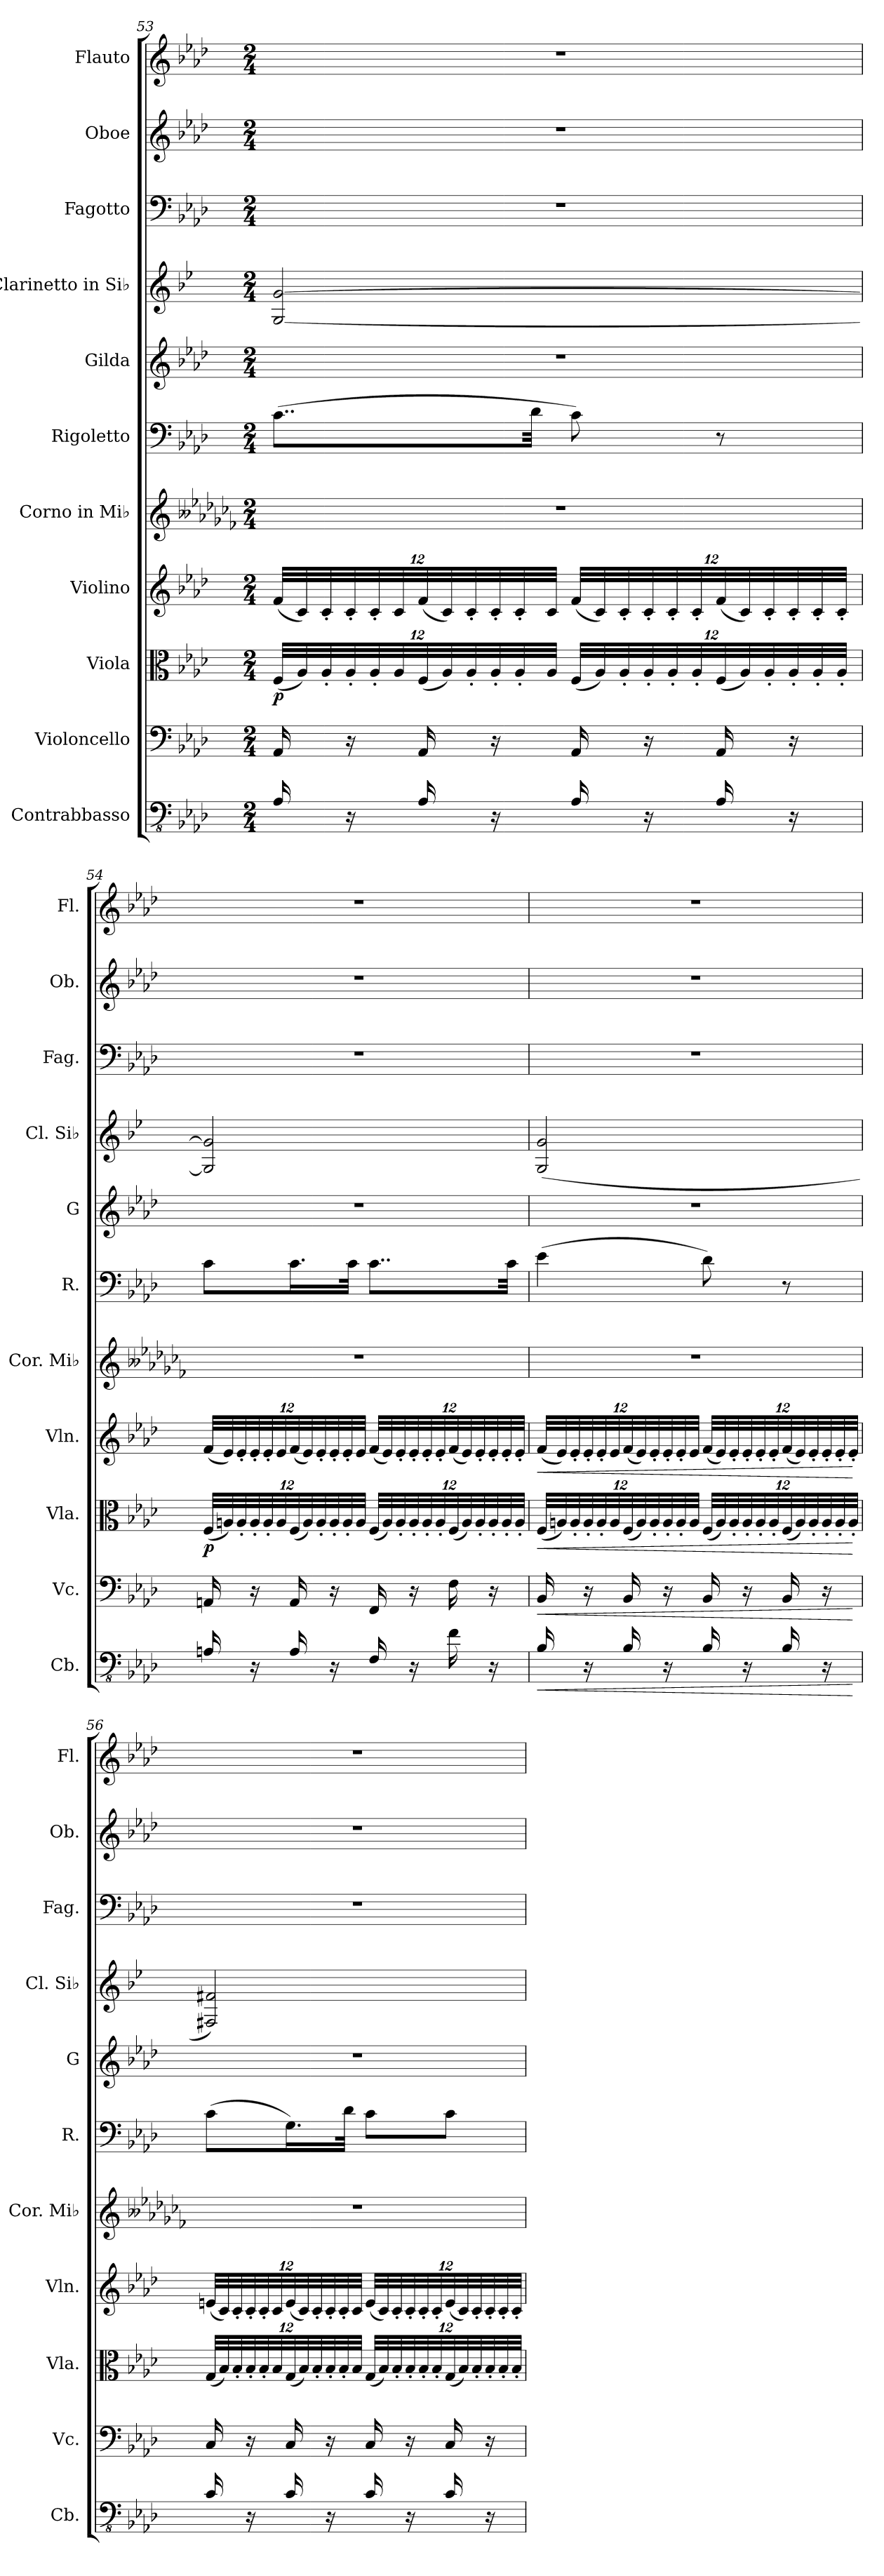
**kern	**dynam	**kern	**dynam	**kern	**dynam	**kern	**dynam	**kern	**kern	**kern	**kern	**kern	**kern	**kern
*part11	*part11	*part10	*part10	*part9	*part9	*part8	*part8	*part7	*part6	*part5	*part4	*part3	*part2	*part1
*staff11	*staff11	*staff10	*staff10	*staff9	*staff9	*staff8	*staff8	*staff7	*staff6	*staff5	*staff4	*staff3	*staff2	*staff1
*I"Contrabbasso	*	*I"Violoncello	*	*I"Viola	*	*I"Violino	*	*I"Corno in Mi♭	*I"Rigoletto	*I"Gilda	*I"Clarinetto in Si♭	*I"Fagotto	*I"Oboe	*I"Flauto
*I'Cb.	*	*I'Vc.	*	*I'Vla.	*	*I'Vln.	*	*I'Cor. Mi♭	*I'R.	*I'G	*I'Cl. Si♭	*I'Fag.	*I'Ob.	*I'Fl.
!!LO:PB:g=z
*clefFv4	*	*clefF4	*	*clefC3	*	*clefG2	*	*clefG2	*clefF4	*clefG2	*clefG2	*clefF4	*clefG2	*clefG2
*ITrd7c12	*	*	*	*	*	*	*	*ITrd5c9	*	*	*ITrd1c2	*	*	*
*k[b-e-a-d-]	*	*k[b-e-a-d-]	*	*k[b-e-a-d-]	*	*k[b-e-a-d-]	*	*k[b--e-a-d-g-c-f-]	*k[b-e-a-d-]	*k[b-e-a-d-]	*k[b-e-a-d-]	*k[b-e-a-d-]	*k[b-e-a-d-]	*k[b-e-a-d-]
*M2/4	*	*M2/4	*	*M2/4	*	*M2/4	*	*M2/4	*M2/4	*M2/4	*M2/4	*M2/4	*M2/4	*M2/4
*	*	*	*	*Xbrackettup	*	*Xbrackettup	*	*	*	*	*	*	*	*
=53	=53	=53	=53	=53	=53	=53	=53	=53	=53	=53	=53	=53	=53	=53
!	!	!	!	!	!LO:DY:b	!	!	!	!	!	!	!	!	!
16AAA-/	.	16AA-/	.	(<48F/LLL	p	(<48f/LLL	.	2r	(>8..c\L	2r	[2F/ [2f/	2r	2r	2r
.	.	.	.	48A-/)	.	48c/)	.	.	.	.	.	.	.	.
.	.	.	.	48A-'/	.	48c'/	.	.	.	.	.	.	.	.
16r	.	16r	.	48A-'/	.	48c'/	.	.	.	.	.	.	.	.
.	.	.	.	48A-'/	.	48c'/	.	.	.	.	.	.	.	.
.	.	.	.	48A-/	.	48c/	.	.	.	.	.	.	.	.
16AAA-/	.	16AA-/	.	(<48F/	.	(<48f/	.	.	.	.	.	.	.	.
.	.	.	.	48A-/)	.	48c/)	.	.	.	.	.	.	.	.
.	.	.	.	48A-'/	.	48c'/	.	.	.	.	.	.	.	.
16r	.	16r	.	48A-'/	.	48c'/	.	.	.	.	.	.	.	.
.	.	.	.	48A-'/	.	48c'/	.	.	.	.	.	.	.	.
.	.	.	.	.	.	.	.	.	32d-\Jkk	.	.	.	.	.
.	.	.	.	48A-/JJJ	.	48c/JJJ	.	.	.	.	.	.	.	.
16AAA-/	.	16AA-/	.	(<48F/LLL	.	(<48f/LLL	.	.	8c\)	.	.	.	.	.
.	.	.	.	48A-/)	.	48c/)	.	.	.	.	.	.	.	.
.	.	.	.	48A-'/	.	48c'/	.	.	.	.	.	.	.	.
16r	.	16r	.	48A-'/	.	48c'/	.	.	.	.	.	.	.	.
.	.	.	.	48A-'/	.	48c'/	.	.	.	.	.	.	.	.
.	.	.	.	48A-'/	.	48c'/	.	.	.	.	.	.	.	.
16AAA-/	.	16AA-/	.	(<48F/	.	(<48f/	.	.	8r	.	.	.	.	.
.	.	.	.	48A-/)	.	48c/)	.	.	.	.	.	.	.	.
.	.	.	.	48A-'/	.	48c'/	.	.	.	.	.	.	.	.
16r	.	16r	.	48A-'/	.	48c'/	.	.	.	.	.	.	.	.
.	.	.	.	48A-'/	.	48c'/	.	.	.	.	.	.	.	.
.	.	.	.	48A-'/JJJ	.	48c'/JJJ	.	.	.	.	.	.	.	.
!!LO:PB:g=z
=54	=54	=54	=54	=54	=54	=54	=54	=54	=54	=54	=54	=54	=54	=54
!	!	!	!	!	!LO:DY:b	!	!	!	!	!	!	!	!	!
16AAAn/	.	16AAn/	.	(<48F/LLL	p	(<48f/LLL	.	2r	8c\L	2r	2F/] 2f/]	2r	2r	2r
.	.	.	.	48An/)	.	48e-/)	.	.	.	.	.	.	.	.
.	.	.	.	48A'/	.	48e-'/	.	.	.	.	.	.	.	.
16r	.	16r	.	48A'/	.	48e-'/	.	.	.	.	.	.	.	.
.	.	.	.	48A'/	.	48e-'/	.	.	.	.	.	.	.	.
.	.	.	.	48A/	.	48e-/	.	.	.	.	.	.	.	.
16AAA/	.	16AA/	.	(<48F/	.	(<48f/	.	.	16.c\L	.	.	.	.	.
.	.	.	.	48A/)	.	48e-/)	.	.	.	.	.	.	.	.
.	.	.	.	48A'/	.	48e-'/	.	.	.	.	.	.	.	.
16r	.	16r	.	48A'/	.	48e-'/	.	.	.	.	.	.	.	.
.	.	.	.	48A'/	.	48e-'/	.	.	.	.	.	.	.	.
.	.	.	.	.	.	.	.	.	32c\JJk	.	.	.	.	.
.	.	.	.	48A/JJJ	.	48e-/JJJ	.	.	.	.	.	.	.	.
16FFF/	.	16FF/	.	(<48F/LLL	.	(<48f/LLL	.	.	8..c\L	.	.	.	.	.
.	.	.	.	48A/)	.	48e-/)	.	.	.	.	.	.	.	.
.	.	.	.	48A'/	.	48e-'/	.	.	.	.	.	.	.	.
16r	.	16r	.	48A'/	.	48e-'/	.	.	.	.	.	.	.	.
.	.	.	.	48A'/	.	48e-'/	.	.	.	.	.	.	.	.
.	.	.	.	48A'/	.	48e-'/	.	.	.	.	.	.	.	.
16FF\	.	16F\	.	(<48F/	.	(<48f/	.	.	.	.	.	.	.	.
.	.	.	.	48A/)	.	48e-/)	.	.	.	.	.	.	.	.
.	.	.	.	48A'/	.	48e-'/	.	.	.	.	.	.	.	.
16r	.	16r	.	48A'/	.	48e-'/	.	.	.	.	.	.	.	.
.	.	.	.	48A'/	.	48e-'/	.	.	.	.	.	.	.	.
.	.	.	.	.	.	.	.	.	32c\Jkk	.	.	.	.	.
.	.	.	.	48A'/JJJ	.	48e-'/JJJ	.	.	.	.	.	.	.	.
!!LO:PB:g=z
=55	=55	=55	=55	=55	=55	=55	=55	=55	=55	=55	=55	=55	=55	=55
!	!LO:HP:b	!	!LO:HP:b	!	!LO:HP:b	!	!LO:HP:b	!	!	!	!	!	!	!
16BBB-/	<	16BB-/	<	(<48F/LLL	<	(<48f/LLL	<	2r	(>4e-\	2r	(<2F/ 2f/	2r	2r	2r
.	.	.	.	48An/)	.	48e-/)	.	.	.	.	.	.	.	.
.	.	.	.	48A'/	.	48e-'/	.	.	.	.	.	.	.	.
16r	.	16r	.	48A'/	.	48e-'/	.	.	.	.	.	.	.	.
.	.	.	.	48A'/	.	48e-'/	.	.	.	.	.	.	.	.
.	.	.	.	48A/	.	48e-/	.	.	.	.	.	.	.	.
16BBB-/	.	16BB-/	.	(<48F/	.	(<48f/	.	.	.	.	.	.	.	.
.	.	.	.	48A/)	.	48e-/)	.	.	.	.	.	.	.	.
.	.	.	.	48A'/	.	48e-'/	.	.	.	.	.	.	.	.
16r	.	16r	.	48A'/	.	48e-'/	.	.	.	.	.	.	.	.
.	.	.	.	48A'/	.	48e-'/	.	.	.	.	.	.	.	.
.	.	.	.	48A/JJJ	.	48e-/JJJ	.	.	.	.	.	.	.	.
16BBB-/	.	16BB-/	.	(<48F/LLL	.	(<48f/LLL	.	.	8d-\)	.	.	.	.	.
.	.	.	.	48A/)	.	48e-/)	.	.	.	.	.	.	.	.
.	.	.	.	48A'/	.	48e-'/	.	.	.	.	.	.	.	.
16r	.	16r	.	48A'/	.	48e-'/	.	.	.	.	.	.	.	.
.	.	.	.	48A'/	.	48e-'/	.	.	.	.	.	.	.	.
.	.	.	.	48A'/	.	48e-'/	.	.	.	.	.	.	.	.
16BBB-/	.	16BB-/	.	(<48F/	.	(<48f/	.	.	8r	.	.	.	.	.
.	.	.	.	48A/)	.	48e-/)	.	.	.	.	.	.	.	.
.	.	.	.	48A'/	.	48e-'/	.	.	.	.	.	.	.	.
16r	.	16r	.	48A'/	.	48e-'/	.	.	.	.	.	.	.	.
.	.	.	.	48A'/	.	48e-'/	.	.	.	.	.	.	.	.
.	.	.	.	48A'/JJJ	.	48e-'/JJJ	.	.	.	.	.	.	.	.
.	[	.	[	.	[	.	[	.	.	.	.	.	.	.
!!LO:PB:g=z
=56	=56	=56	=56	=56	=56	=56	=56	=56	=56	=56	=56	=56	=56	=56
16CC/	.	16C/	.	(<48G/LLL	.	(<48en/LLL	.	2r	(>8c\L	2r	2En/ 2en/)	2r	2r	2r
.	.	.	.	48B-/)	.	48c/)	.	.	.	.	.	.	.	.
.	.	.	.	48B-'/	.	48c'/	.	.	.	.	.	.	.	.
16r	.	16r	.	48B-'/	.	48c'/	.	.	.	.	.	.	.	.
.	.	.	.	48B-'/	.	48c'/	.	.	.	.	.	.	.	.
.	.	.	.	48B-/	.	48c/	.	.	.	.	.	.	.	.
16CC/	.	16C/	.	(<48G/	.	(<48e/	.	.	16.G\L)	.	.	.	.	.
.	.	.	.	48B-/)	.	48c/)	.	.	.	.	.	.	.	.
.	.	.	.	48B-'/	.	48c'/	.	.	.	.	.	.	.	.
16r	.	16r	.	48B-'/	.	48c'/	.	.	.	.	.	.	.	.
.	.	.	.	48B-'/	.	48c'/	.	.	.	.	.	.	.	.
.	.	.	.	.	.	.	.	.	32d-\JJk	.	.	.	.	.
.	.	.	.	48B-/JJJ	.	48c/JJJ	.	.	.	.	.	.	.	.
16CC/	.	16C/	.	(<48G/LLL	.	(<48e/LLL	.	.	8c\L	.	.	.	.	.
.	.	.	.	48B-/)	.	48c/)	.	.	.	.	.	.	.	.
.	.	.	.	48B-'/	.	48c'/	.	.	.	.	.	.	.	.
16r	.	16r	.	48B-'/	.	48c'/	.	.	.	.	.	.	.	.
.	.	.	.	48B-'/	.	48c'/	.	.	.	.	.	.	.	.
.	.	.	.	48B-'/	.	48c'/	.	.	.	.	.	.	.	.
16CC/	.	16C/	.	(<48G/	.	(<48e/	.	.	8c\J	.	.	.	.	.
.	.	.	.	48B-/)	.	48c/)	.	.	.	.	.	.	.	.
.	.	.	.	48B-'/	.	48c'/	.	.	.	.	.	.	.	.
16r	.	16r	.	48B-'/	.	48c'/	.	.	.	.	.	.	.	.
.	.	.	.	48B-'/	.	48c'/	.	.	.	.	.	.	.	.
.	.	.	.	48B-'/JJJ	.	48c'/JJJ	.	.	.	.	.	.	.	.
=	=	=	=	=	=	=	=	=	=	=	=	=	=	=
*-	*-	*-	*-	*-	*-	*-	*-	*-	*-	*-	*-	*-	*-	*-
